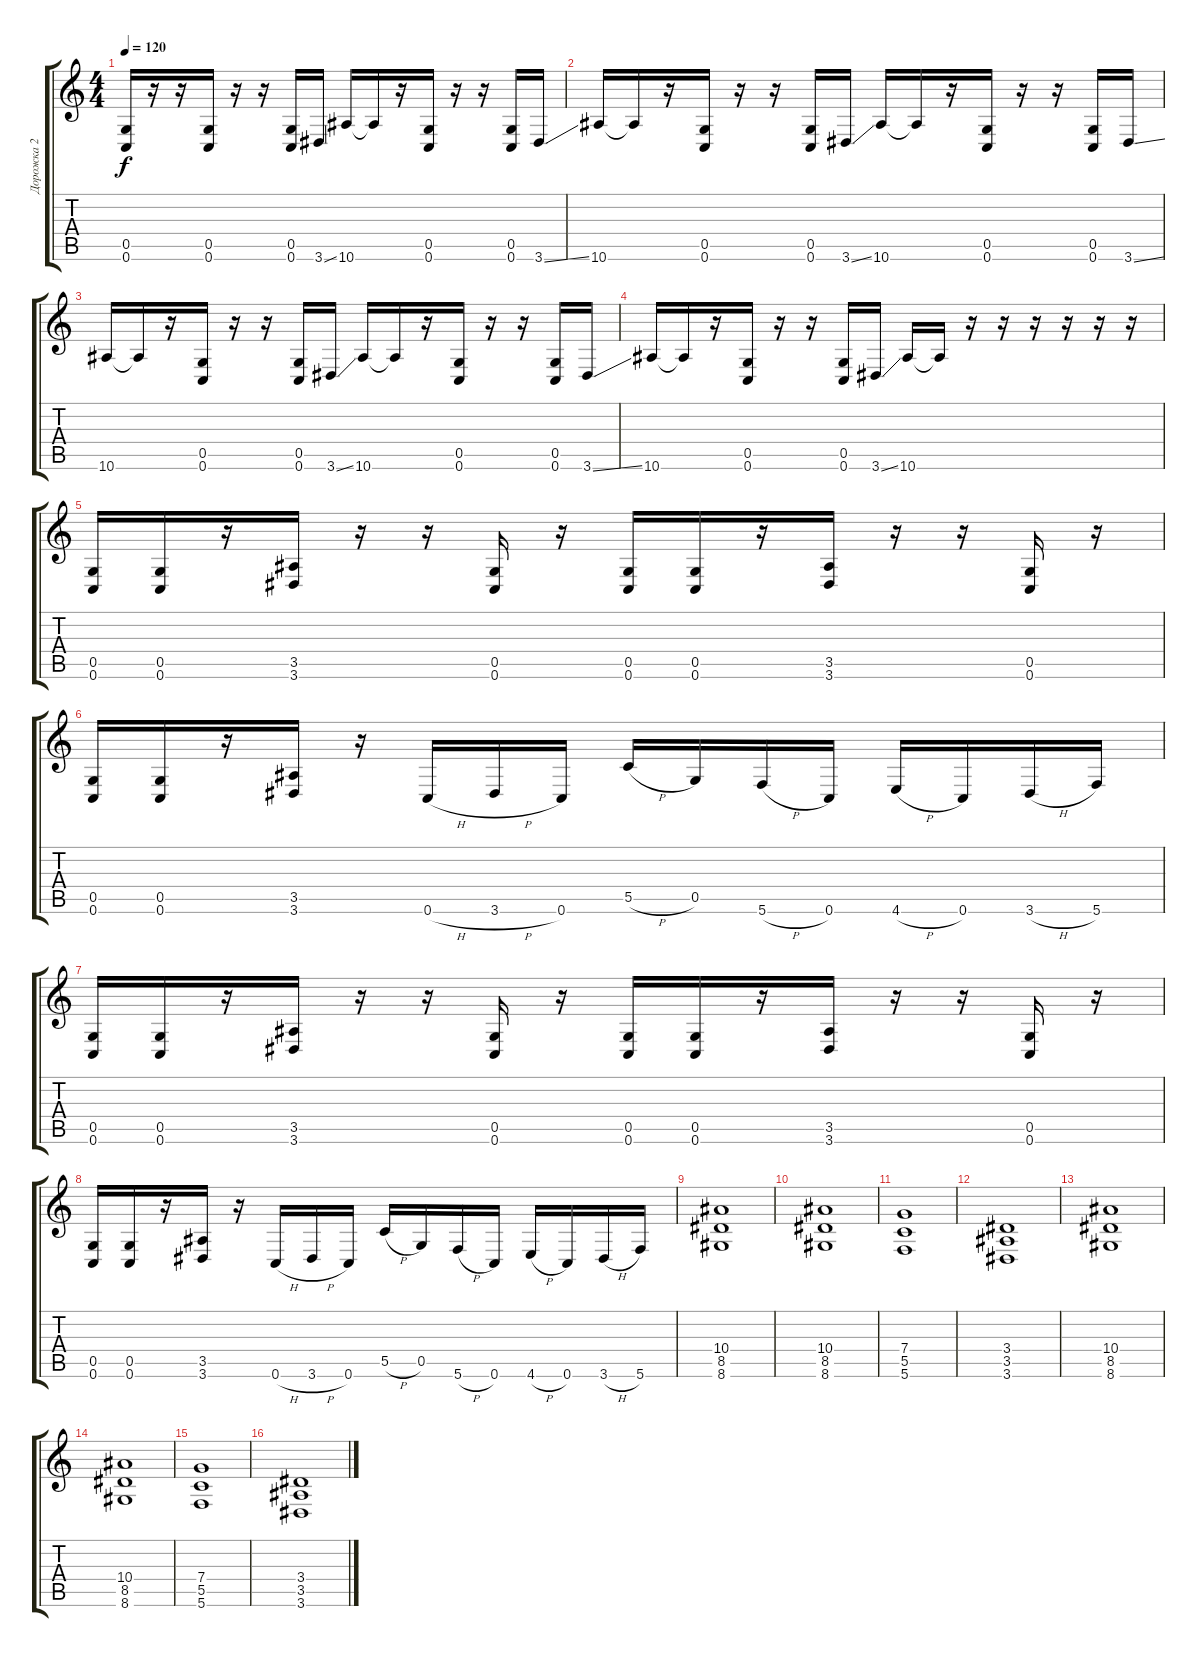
\track ("Дорожка 2" "Дорожка 2") {instrument overdrivenguitar}
\staff {score tabs}
\tuning (D4 A3 F3 C3 G2 C2) {hide}
\ts (4 4)
\tempo 120
\clef g2
\ks c
(0.5 0.6).16{dy f} r.16 r.16 (0.5 0.6).16 r.16 r.16 (0.5 0.6).16 3.6{ss}.16 10.6.16 10.6{t}.16 r.16 (0.5 0.6).16 r.16 r.16 (0.5 0.6).16 3.6{ss}.16 |
10.6.16 10.6{t}.16 r.16 (0.5 0.6).16 r.16 r.16 (0.5 0.6).16 3.6{ss}.16 10.6.16 10.6{t}.16 r.16 (0.5 0.6).16 r.16 r.16 (0.5 0.6).16 3.6{ss}.16 |
10.6.16 10.6{t}.16 r.16 (0.5 0.6).16 r.16 r.16 (0.5 0.6).16 3.6{ss}.16 10.6.16 10.6{t}.16 r.16 (0.5 0.6).16 r.16 r.16 (0.5 0.6).16 3.6{ss}.16 |
10.6.16 10.6{t}.16 r.16 (0.5 0.6).16 r.16 r.16 (0.5 0.6).16 3.6{ss}.16 10.6.16 10.6{t}.16 r.16 r.16 r.16 r.16 r.16 r.16 |
(0.5 0.6).16 (0.5 0.6).16 r.16 (3.5 3.6).16 r.16 r.16 (0.5 0.6).16 r.16 (0.5 0.6).16 (0.5 0.6).16 r.16 (3.5 3.6).16 r.16 r.16 (0.5 0.6).16 r.16 |
(0.5 0.6).16 (0.5 0.6).16 r.16 (3.5 3.6).16 r.16 0.6{h}.16 3.6{h}.16 0.6.16 5.5{h}.16 0.5.16 5.6{h}.16 0.6.16 4.6{h}.16 0.6.16 3.6{h}.16 5.6.16 |
(0.5 0.6).16 (0.5 0.6).16 r.16 (3.5 3.6).16 r.16 r.16 (0.5 0.6).16 r.16 (0.5 0.6).16 (0.5 0.6).16 r.16 (3.5 3.6).16 r.16 r.16 (0.5 0.6).16 r.16 |
(0.5 0.6).16 (0.5 0.6).16 r.16 (3.5 3.6).16 r.16 0.6{h}.16 3.6{h}.16 0.6.16 5.5{h}.16 0.5.16 5.6{h}.16 0.6.16 4.6{h}.16 0.6.16 3.6{h}.16 5.6.16 |
(10.4 8.5 8.6).1 |
(10.4 8.5 8.6).1 |
(7.4 5.5 5.6).1 |
(3.4 3.5 3.6).1 |
(10.4 8.5 8.6).1 |
(10.4 8.5 8.6).1 |
(7.4 5.5 5.6).1 |
(3.4 3.5 3.6).1
